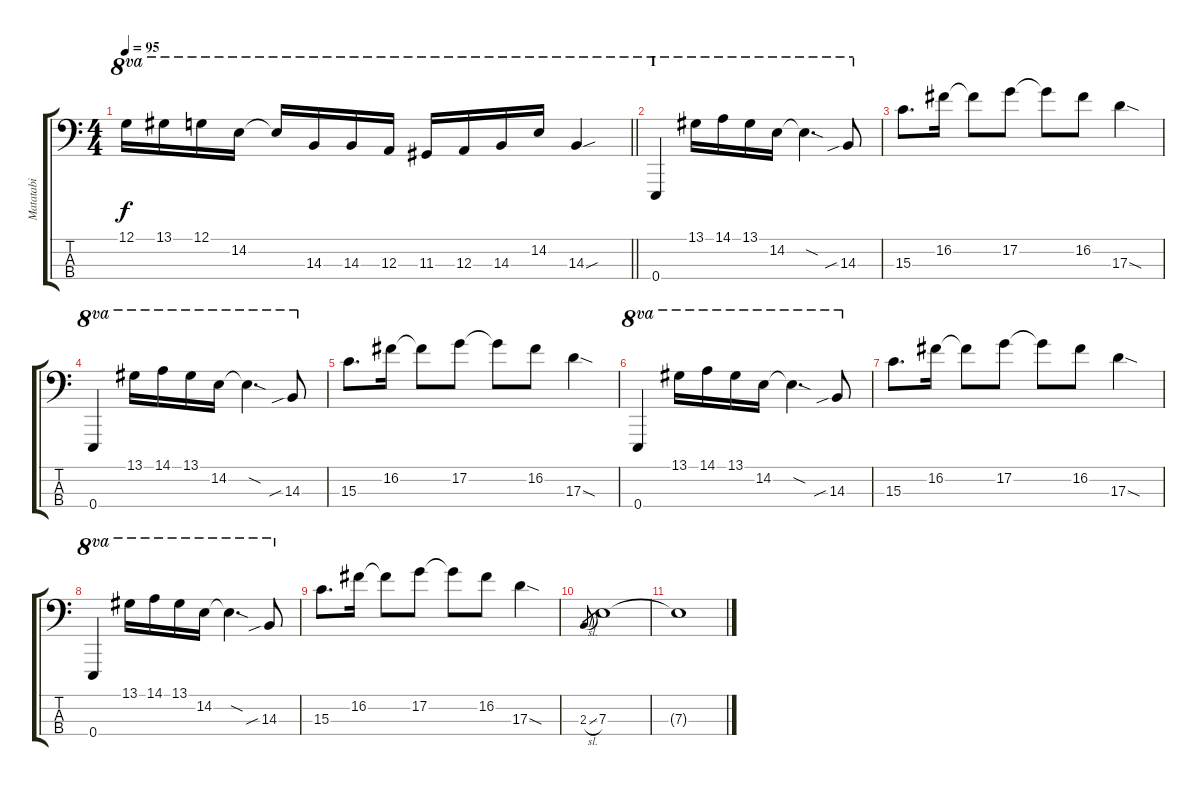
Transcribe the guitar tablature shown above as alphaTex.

\track ("Matatabi" "Matatabi") {instrument electricbasspick}
\staff {score tabs}
\tuning (G2 D2 A1 E1) {hide}
\ts (4 4)
\tempo 95
\clef f4
\barLineRight lightlight
\ks c
12.1.16{ot 8va dy f} 13.1.16{ot 8va} 12.1.16{ot 8va} 14.2.16{ot 8va} 14.2{t}.16{ot 8va} 14.3.16{ot 8va} 14.3.16{ot 8va} 12.3.16{ot 8va} 11.3.16{ot 8va} 12.3.16{ot 8va} 14.3.16{ot 8va} 14.2.16{ot 8va} 14.3{sou}.4{ot 8va} |
\section ("" "I")
0.4.4{ot 8va} 13.1.16{ot 8va} 14.1.16{ot 8va} 13.1.16{ot 8va} 14.2.16{ot 8va} 14.2{sod t}.4{d ot 8va} 14.3{sib}.8{ot 8va} |
15.3.8{d} 16.2.16 16.2{t}.8 17.2.8 17.2{t}.8 16.2.8 17.3{sod}.4 |
0.4.4{ot 8va} 13.1.16{ot 8va} 14.1.16{ot 8va} 13.1.16{ot 8va} 14.2.16{ot 8va} 14.2{sod t}.4{d ot 8va} 14.3{sib}.8{ot 8va} |
15.3.8{d} 16.2.16 16.2{t}.8 17.2.8 17.2{t}.8 16.2.8 17.3{sod}.4 |
0.4.4{ot 8va} 13.1.16{ot 8va} 14.1.16{ot 8va} 13.1.16{ot 8va} 14.2.16{ot 8va} 14.2{sod t}.4{d ot 8va} 14.3{sib}.8{ot 8va} |
15.3.8{d} 16.2.16 16.2{t}.8 17.2.8 17.2{t}.8 16.2.8 17.3{sod}.4 |
0.4.4{ot 8va} 13.1.16{ot 8va} 14.1.16{ot 8va} 13.1.16{ot 8va} 14.2.16{ot 8va} 14.2{sod t}.4{d ot 8va} 14.3{sib}.8{ot 8va} |
15.3.8{d} 16.2.16 16.2{t}.8 17.2.8 17.2{t}.8 16.2.8 17.3{sod}.4 |
2.3{sl}.8{gr} 7.3.1 |
7.3{t}.1
